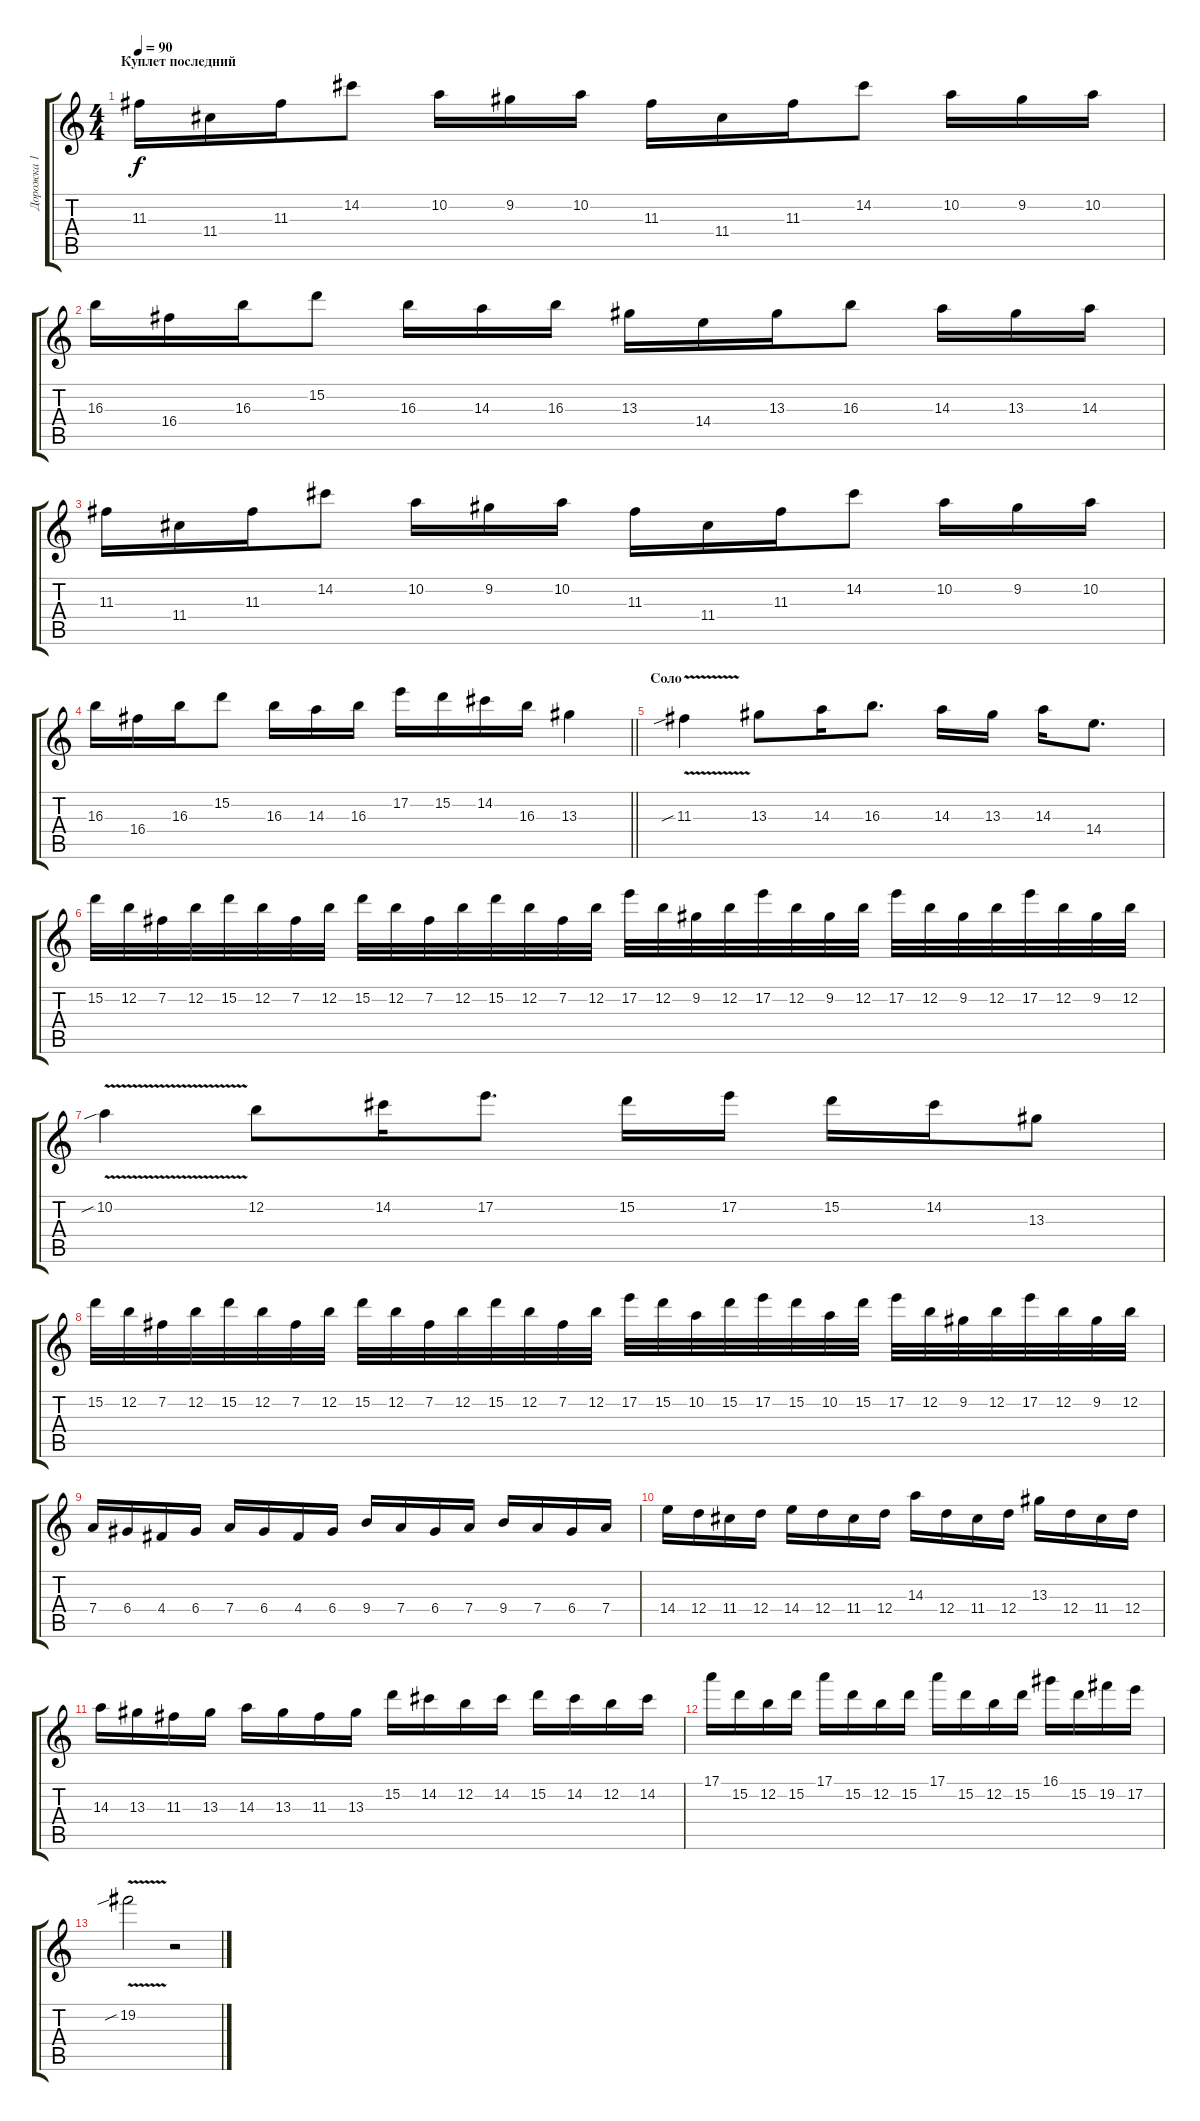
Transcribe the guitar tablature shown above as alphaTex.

\track ("Дорожка 1" "Дорожка 1") {instrument distortionguitar}
\staff {score tabs}
\tuning (E4 B3 G3 D3 A2 E2) {hide}
\ts (4 4)
\section ("" "Куплет последний")
\tempo 90
\clef g2
\ks c
11.3.16{dy f} 11.4.16 11.3.16 14.2.8 10.2.16 9.2.16 10.2.16 11.3.16 11.4.16 11.3.16 14.2.8 10.2.16 9.2.16 10.2.16 |
16.3.16 16.4.16 16.3.16 15.2.8 16.3.16 14.3.16 16.3.16 13.3.16 14.4.16 13.3.16 16.3.8 14.3.16 13.3.16 14.3.16 |
11.3.16 11.4.16 11.3.16 14.2.8 10.2.16 9.2.16 10.2.16 11.3.16 11.4.16 11.3.16 14.2.8 10.2.16 9.2.16 10.2.16 |
\barLineRight lightlight
16.3.16 16.4.16 16.3.16 15.2.8 16.3.16 14.3.16 16.3.16 17.2.16 15.2.16 14.2.16 16.3.16 13.3.4 |
\section ("" "Соло")
11.3{v sib}.4 13.3.8 14.3.16 16.3.8{d} 14.3.16 13.3.16 14.3.16 14.4.8{d} |
15.2.32 12.2.32 7.2.32 12.2.32 15.2.32 12.2.32 7.2.32 12.2.32 15.2.32 12.2.32 7.2.32 12.2.32 15.2.32 12.2.32 7.2.32 12.2.32 17.2.32 12.2.32 9.2.32 12.2.32 17.2.32 12.2.32 9.2.32 12.2.32 17.2.32 12.2.32 9.2.32 12.2.32 17.2.32 12.2.32 9.2.32 12.2.32 |
10.2{v sib}.4 12.2.8 14.2.16 17.2.8{d} 15.2.16 17.2.16 15.2.16 14.2.16 13.3.8 |
15.2.32 12.2.32 7.2.32 12.2.32 15.2.32 12.2.32 7.2.32 12.2.32 15.2.32 12.2.32 7.2.32 12.2.32 15.2.32 12.2.32 7.2.32 12.2.32 17.2.32 15.2.32 10.2.32 15.2.32 17.2.32 15.2.32 10.2.32 15.2.32 17.2.32 12.2.32 9.2.32 12.2.32 17.2.32 12.2.32 9.2.32 12.2.32 |
7.4.16 6.4.16 4.4.16 6.4.16 7.4.16 6.4.16 4.4.16 6.4.16 9.4.16 7.4.16 6.4.16 7.4.16 9.4.16 7.4.16 6.4.16 7.4.16 |
14.4.16 12.4.16 11.4.16 12.4.16 14.4.16 12.4.16 11.4.16 12.4.16 14.3.16 12.4.16 11.4.16 12.4.16 13.3.16 12.4.16 11.4.16 12.4.16 |
14.3.16 13.3.16 11.3.16 13.3.16 14.3.16 13.3.16 11.3.16 13.3.16 15.2.16 14.2.16 12.2.16 14.2.16 15.2.16 14.2.16 12.2.16 14.2.16 |
17.1.16 15.2.16 12.2.16 15.2.16 17.1.16 15.2.16 12.2.16 15.2.16 17.1.16 15.2.16 12.2.16 15.2.16 16.1.16 15.2.16 19.2.16 17.2.16 |
19.2{v sib}.2 r.2
